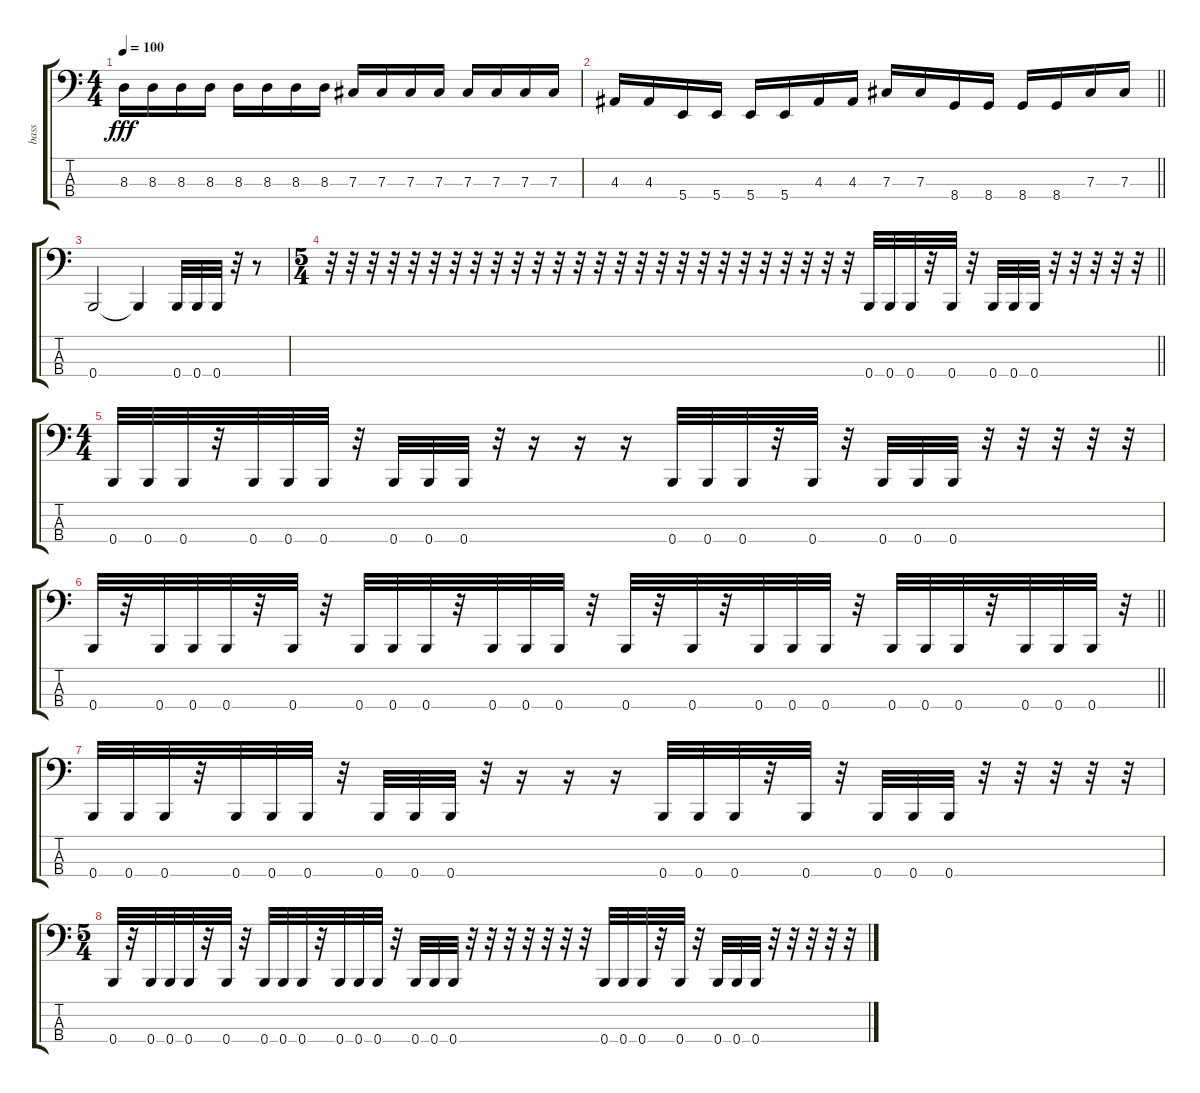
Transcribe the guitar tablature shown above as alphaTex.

\track ("bass" "bass") {instrument electricbasspick}
\staff {score tabs}
\tuning (E2 B1 Gb1 B0) {hide}
\ts (4 4)
\tempo 100
\clef f4
\ks c
8.3.16{dy fff} 8.3.16 8.3.16 8.3.16 8.3.16 8.3.16 8.3.16 8.3.16 7.3.16 7.3.16 7.3.16 7.3.16 7.3.16 7.3.16 7.3.16 7.3.16 |
\barLineRight lightlight
4.3.16 4.3.16 5.4.16 5.4.16 5.4.16 5.4.16 4.3.16 4.3.16 7.3.16 7.3.16 8.4.16 8.4.16 8.4.16 8.4.16 7.3.16 7.3.16 |
\section ("" "")
0.4.2 0.4{t}.4 0.4.32 0.4.32 0.4.32 r.32 r.8 |
\ts (5 4)
\barLineRight lightlight
r.32 r.32 r.32 r.32 r.32 r.32 r.32 r.32 r.32 r.32 r.32 r.32 r.32 r.32 r.32 r.32 r.32 r.32 r.32 r.32 r.32 r.32 r.32 r.32 r.32 r.32 0.4.32 0.4.32 0.4.32 r.32 0.4.32 r.32 0.4.32 0.4.32 0.4.32 r.32 r.32 r.32 r.32 r.32 |
\ts (4 4)
0.4.32 0.4.32 0.4.32 r.32 0.4.32 0.4.32 0.4.32 r.32 0.4.32 0.4.32 0.4.32 r.32 r.16 r.16 r.16 0.4.32 0.4.32 0.4.32 r.32 0.4.32 r.32 0.4.32 0.4.32 0.4.32 r.32 r.32 r.32 r.32 r.32 |
\barLineRight lightlight
0.4.32 r.32 0.4.32 0.4.32 0.4.32 r.32 0.4.32 r.32 0.4.32 0.4.32 0.4.32 r.32 0.4.32 0.4.32 0.4.32 r.32 0.4.32 r.32 0.4.32 r.32 0.4.32 0.4.32 0.4.32 r.32 0.4.32 0.4.32 0.4.32 r.32 0.4.32 0.4.32 0.4.32 r.32 |
\section ("" "")
0.4.32 0.4.32 0.4.32 r.32 0.4.32 0.4.32 0.4.32 r.32 0.4.32 0.4.32 0.4.32 r.32 r.16 r.16 r.16 0.4.32 0.4.32 0.4.32 r.32 0.4.32 r.32 0.4.32 0.4.32 0.4.32 r.32 r.32 r.32 r.32 r.32 |
\ts (5 4)
0.4.32 r.32 0.4.32 0.4.32 0.4.32 r.32 0.4.32 r.32 0.4.32 0.4.32 0.4.32 r.32 0.4.32 0.4.32 0.4.32 r.32 0.4.32 0.4.32 0.4.32 r.32 r.32 r.32 r.32 r.32 r.32 r.32 0.4.32 0.4.32 0.4.32 r.32 0.4.32 r.32 0.4.32 0.4.32 0.4.32 r.32 r.32 r.32 r.32 r.32
